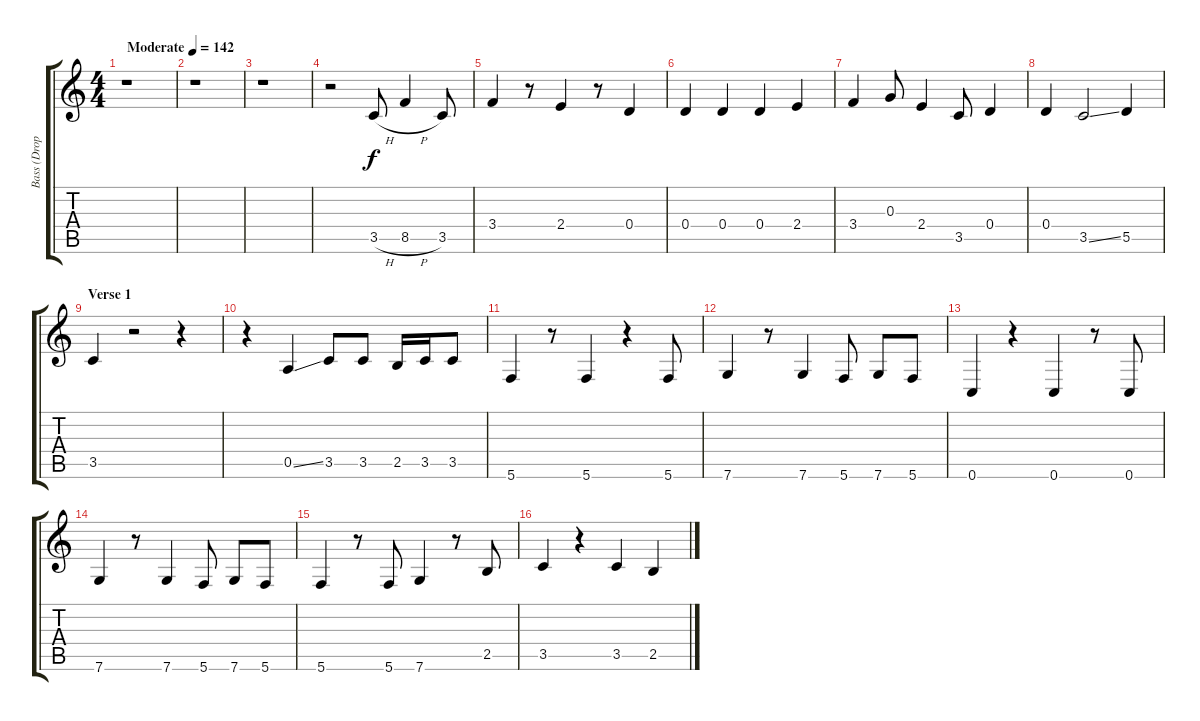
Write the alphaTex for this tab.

\track ("Bass (Drop C)" "Bass (Drop") {instrument electricbasspick}
\staff {score tabs}
\tuning (E4 B3 G3 D3 A2 C2) {hide}
\ts (4 4)
\tempo (142 "Moderate")
\clef g2
\ks c
r.1{dy f instrument electricbasspick} |
r.1 |
r.1 |
r.2 3.5{h}.8 8.5{h}.4 3.5.8 |
3.4.4 r.8 2.4.4 r.8 0.4.4 |
0.4.4 0.4.4 0.4.4 2.4.4 |
3.4.4 0.3.8 2.4.4 3.5.8 0.4.4 |
0.4.4 3.5{ss}.2 5.5.4 |
\section ("" "Verse 1")
3.5.4 r.2 r.4 |
r.4 0.5{ss}.4 3.5.8 3.5.8 2.5.16 3.5.16 3.5.8 |
5.6.4 r.8 5.6.4 r.4 5.6.8 |
7.6.4 r.8 7.6.4 5.6.8 7.6.8 5.6.8 |
0.6.4 r.4 0.6.4 r.8 0.6.8 |
7.6.4 r.8 7.6.4 5.6.8 7.6.8 5.6.8 |
5.6.4 r.8 5.6.8 7.6.4 r.8 2.5.8 |
3.5.4 r.4 3.5.4 2.5.4
